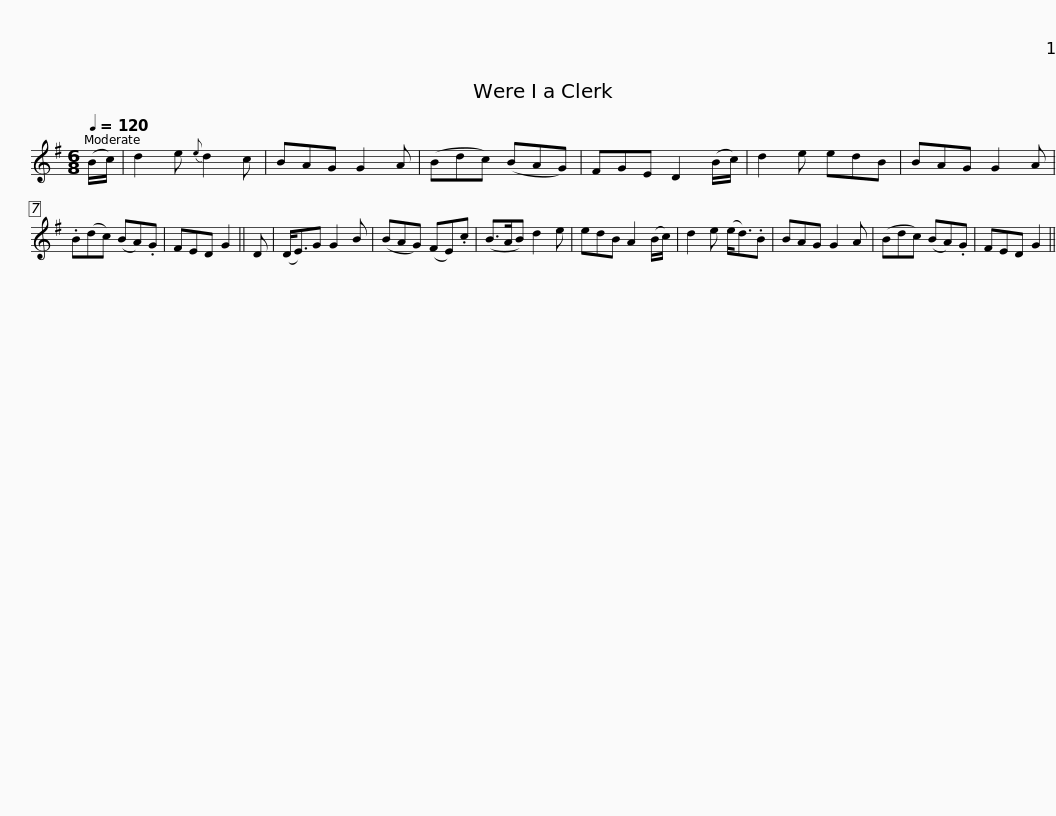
X:1
L:1/8
Q:1/4=120
M:6/8
I:linebreak $
K:G
V:1 treble
V:1
 (B/c/) | d2 e{e} d2 c | BAG G2 A | (Bdc) (BAG) | FGE D2 (B/c/) | %5
 d2 e edB | BAG G2 A | .B(dc) (BA).G |$ FED G2 || D | %10
 (D<E)G G2 B | (BAG) (FE).c | (B>AB) d2 e | edB A2 (B/c/) | d2 e (e<d).B | %15
 BAG G2 A |$ (Bdc) (BA).G | FED G2 || %18
